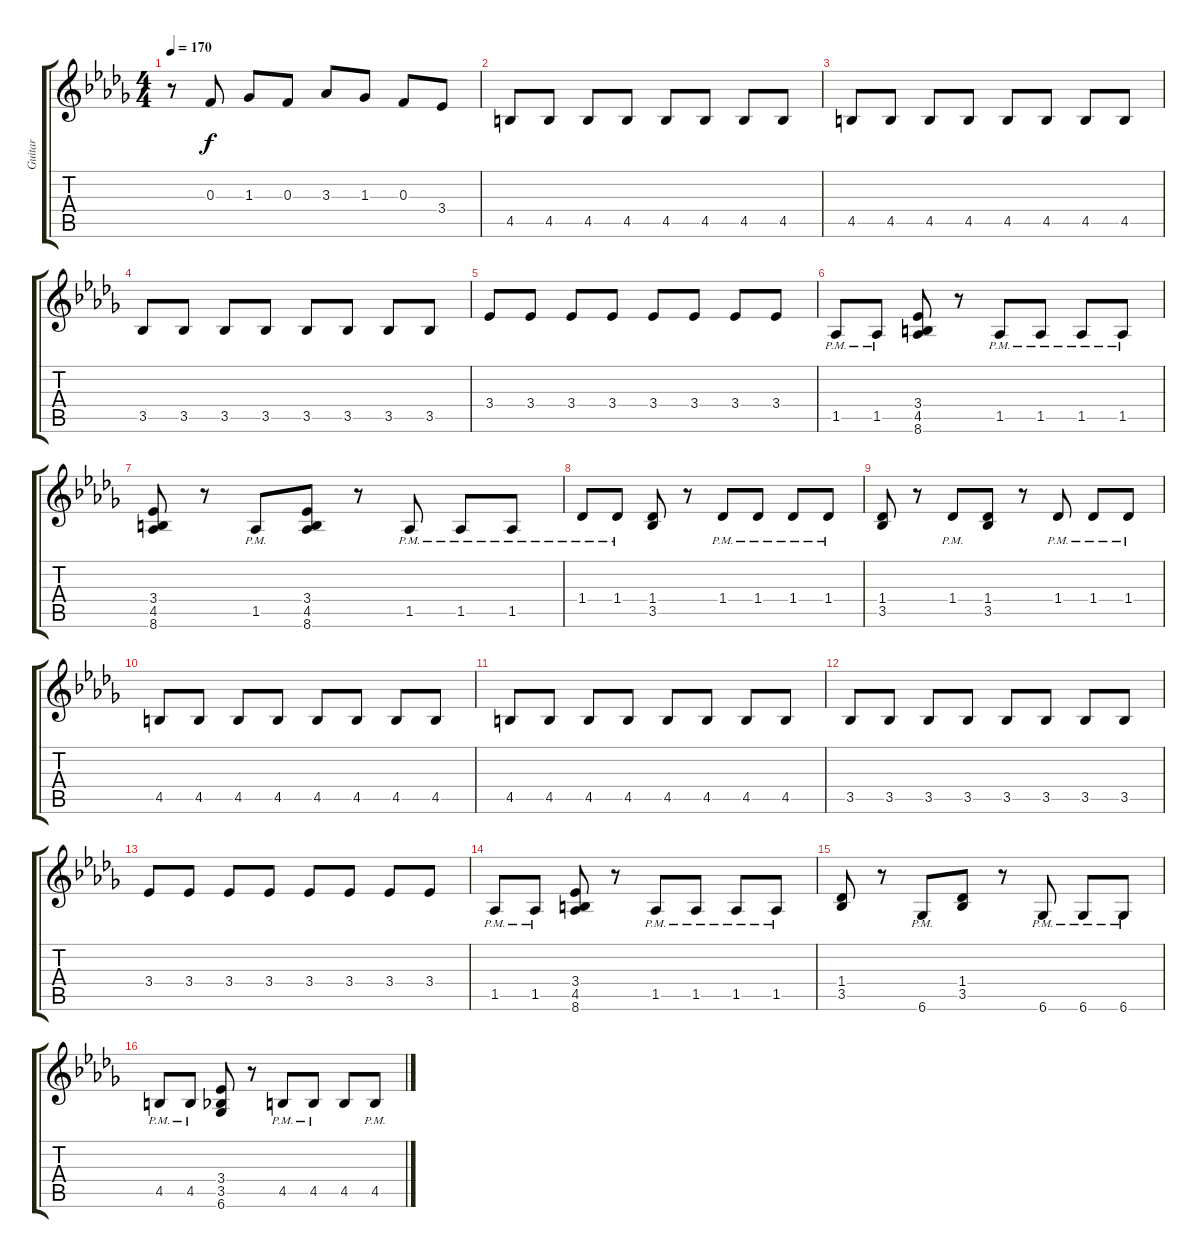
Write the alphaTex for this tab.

\track ("Guitar" "Guitar") {instrument overdrivenguitar}
\staff {score tabs}
\tuning (D4 A3 F3 C3 G2 C2) {hide}
\ts (4 4)
\tempo 170
\clef g2
\ks db
r.8{dy f} 0.3.8 1.3.8 0.3.8 3.3.8 1.3.8 0.3.8 3.4.8 |
4.5.8 4.5.8 4.5.8 4.5.8 4.5.8 4.5.8 4.5.8 4.5.8 |
4.5.8 4.5.8 4.5.8 4.5.8 4.5.8 4.5.8 4.5.8 4.5.8 |
3.5.8 3.5.8 3.5.8 3.5.8 3.5.8 3.5.8 3.5.8 3.5.8 |
3.4.8 3.4.8 3.4.8 3.4.8 3.4.8 3.4.8 3.4.8 3.4.8 |
1.5{pm}.8 1.5{pm}.8 (3.4 4.5 8.6).8 r.8 1.5{pm}.8 1.5{pm}.8 1.5{pm}.8 1.5{pm}.8 |
(3.4 4.5 8.6).8 r.8 1.5{pm}.8 (3.4 4.5 8.6).8 r.8 1.5{pm}.8 1.5{pm}.8 1.5{pm}.8 |
1.4{pm}.8 1.4{pm}.8 (1.4 3.5).8 r.8 1.4{pm}.8 1.4{pm}.8 1.4{pm}.8 1.4{pm}.8 |
(1.4 3.5).8 r.8 1.4{pm}.8 (1.4 3.5).8 r.8 1.4{pm}.8 1.4{pm}.8 1.4{pm}.8 |
4.5.8 4.5.8 4.5.8 4.5.8 4.5.8 4.5.8 4.5.8 4.5.8 |
4.5.8 4.5.8 4.5.8 4.5.8 4.5.8 4.5.8 4.5.8 4.5.8 |
3.5.8 3.5.8 3.5.8 3.5.8 3.5.8 3.5.8 3.5.8 3.5.8 |
3.4.8 3.4.8 3.4.8 3.4.8 3.4.8 3.4.8 3.4.8 3.4.8 |
1.5{pm}.8 1.5{pm}.8 (3.4 4.5 8.6).8 r.8 1.5{pm}.8 1.5{pm}.8 1.5{pm}.8 1.5{pm}.8 |
(1.4 3.5).8 r.8 6.6{pm}.8 (1.4 3.5).8 r.8 6.6{pm}.8 6.6{pm}.8 6.6{pm}.8 |
4.5{pm}.8 4.5{pm}.8 (3.4 3.5 6.6).8 r.8 4.5{pm}.8 4.5{pm}.8 4.5.8 4.5{pm}.8
